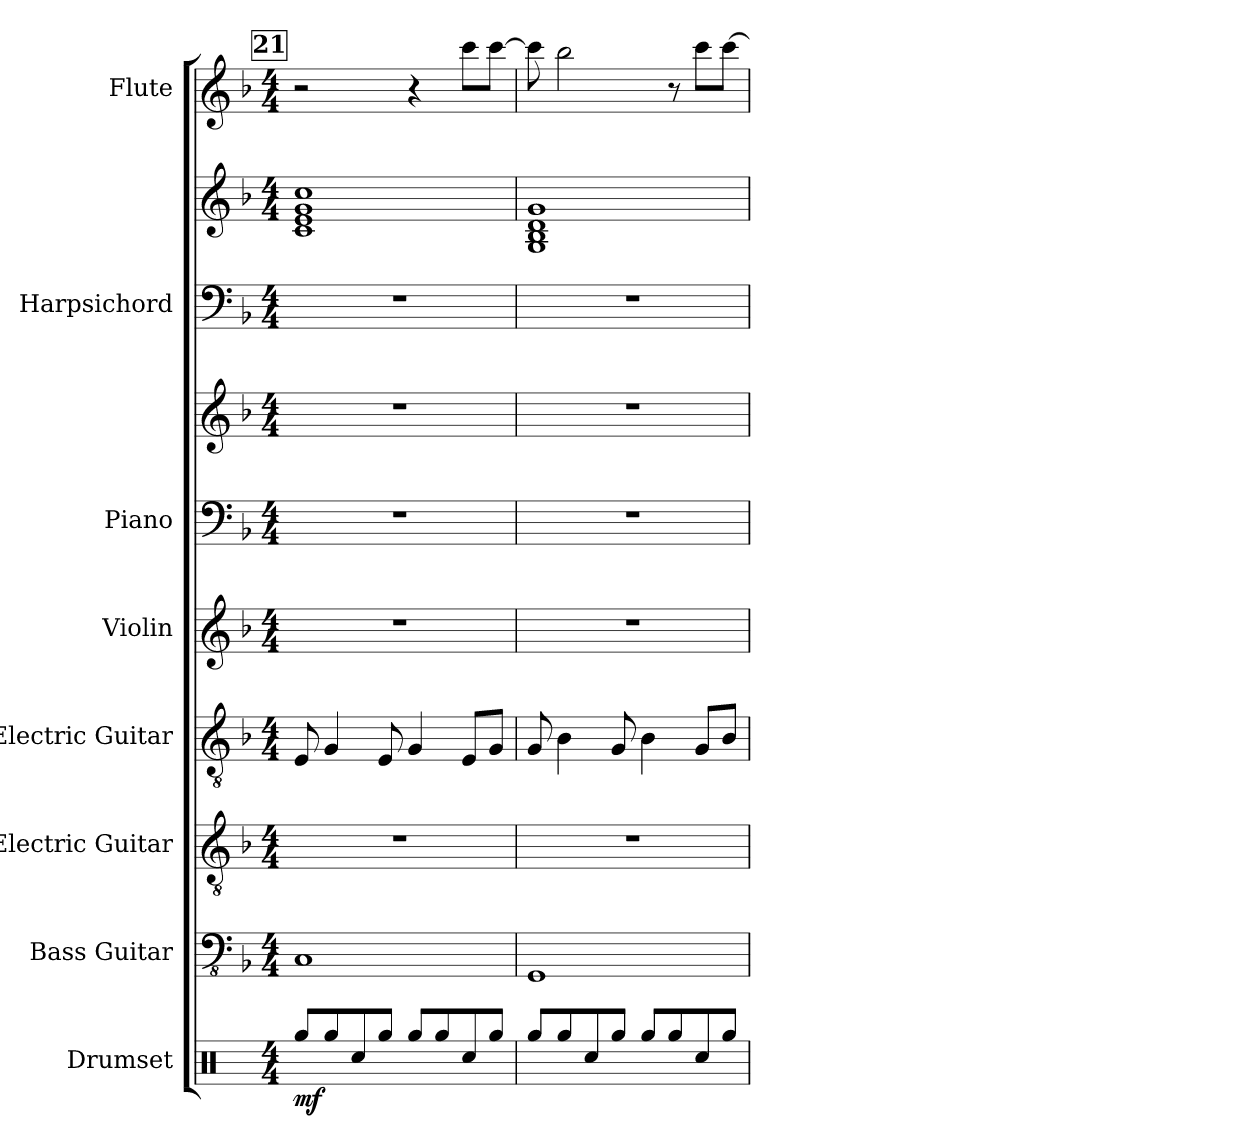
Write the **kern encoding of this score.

**kern	**dynam	**kern	**kern	**kern	**kern	**kern	**kern	**kern	**kern	**kern
*part8	*part8	*part7	*part6	*part5	*part4	*part3	*part3	*part2	*part2	*part1
*staff10	*staff10	*staff9	*staff8	*staff7	*staff6	*staff5	*staff4	*staff3	*staff2	*staff1
*I"Drumset	*	*I"Bass Guitar	*I"Electric Guitar	*I"Electric Guitar	*I"Violin	*I"Piano	*	*I"Harpsichord	*	*I"Flute
*I'Drs.	*	*I'B. Guit.	*I'El. Guit.	*I'El. Guit.	*I'Vln.	*I'Pno.	*	*I'Hch.	*	*I'Fl.
*clefX	*	*clefFv4	*clefGv2	*clefGv2	*clefG2	*clefF4	*clefG2	*clefF4	*clefG2	*clefG2
*k[]	*	*k[b-]	*k[b-]	*k[b-]	*k[b-]	*k[b-]	*k[b-]	*k[b-]	*k[b-]	*k[b-]
*M4/4	*	*M4/4	*M4/4	*M4/4	*M4/4	*M4/4	*M4/4	*M4/4	*M4/4	*M4/4
!!LO:REH:place=s1:a:B:fs=14:t=21
=21	=21	=21	=21	=21	=21	=21	=21	=21	=21	=21
!	!LO:DY:b	!	!	!	!	!	!	!	!	!
8Rgg/L	mf	1CC	1r	8E/	1r	1r	1r	1r	1c 1e 1g 1cc	2r
8Rgg/	.	.	.	4G/	.	.	.	.	.	.
8Rcc/	.	.	.	.	.	.	.	.	.	.
8Rgg/J	.	.	.	8E/	.	.	.	.	.	.
8Rgg/L	.	.	.	4G/	.	.	.	.	.	4r
8Rgg/	.	.	.	.	.	.	.	.	.	.
8Rcc/	.	.	.	8E/L	.	.	.	.	.	8ccc\L
8Rgg/J	.	.	.	8G/J	.	.	.	.	.	[8ccc\J
=22	=22	=22	=22	=22	=22	=22	=22	=22	=22	=22
8Rgg/L	.	1GGG	1r	8G/	1r	1r	1r	1r	1G 1B- 1d 1g	8ccc\]
8Rgg/	.	.	.	4B-\	.	.	.	.	.	2bb-\
8Rcc/	.	.	.	.	.	.	.	.	.	.
8Rgg/J	.	.	.	8G/	.	.	.	.	.	.
8Rgg/L	.	.	.	4B-\	.	.	.	.	.	.
8Rgg/	.	.	.	.	.	.	.	.	.	8r
8Rcc/	.	.	.	8G/L	.	.	.	.	.	8ccc\L
8Rgg/J	.	.	.	8B-/J	.	.	.	.	.	[8ccc\J
=	=	=	=	=	=	=	=	=	=	=
*-	*-	*-	*-	*-	*-	*-	*-	*-	*-	*-
